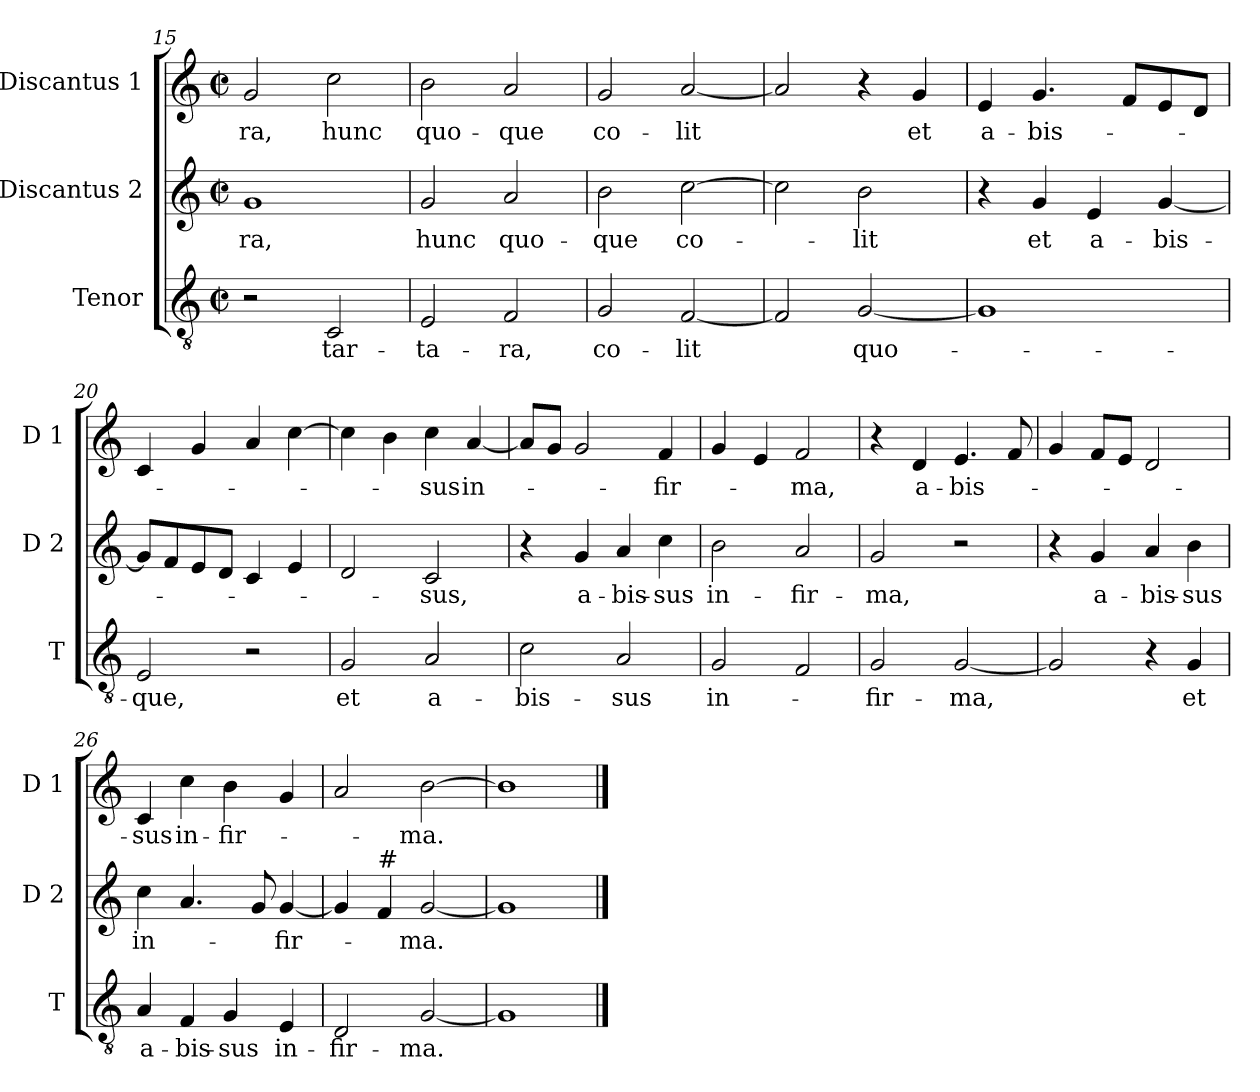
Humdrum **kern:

**kern	**text	**kern	**text	**kern	**text
*part3	*part3	*part2	*part2	*part1	*part1
*staff3	*staff3	*staff2	*staff2	*staff1	*staff1
*I"Tenor	*	*I"Discantus 2	*	*I"Discantus 1	*
*I'T	*	*I'D 2	*	*I'D 1	*
*clefGv2	*	*clefG2	*	*clefG2	*
*k[]	*	*k[]	*	*k[]	*
*C:	*	*C:	*	*C:	*
*M2/2	*	*M2/2	*	*M2/2	*
*met(c|)	*	*met(c|)	*	*met(c|)	*
=15	=15	=15	=15	=15	=15
!	!	!	!LO:LY:b	!	!LO:LY:b
2r	.	1g	-ra,	2g/	-ra,
!	!LO:LY:b	!	!	!	!LO:LY:b
2C/	tar-	.	.	2cc\	hunc
!!LO:PB:g=z
=16	=16	=16	=16	=16	=16
!	!LO:LY:b	!	!LO:LY:b	!	!LO:LY:b
2E/	-ta-	2g/	hunc	2b\	quo-
!	!LO:LY:b	!	!LO:LY:b	!	!LO:LY:b
2F/	-ra,	2a/	quo-	2a/	-que
=17	=17	=17	=17	=17	=17
!	!LO:LY:b	!	!LO:LY:b	!	!LO:LY:b
2G/	co-	2b\	-que	2g/	co-
!	!LO:LY:b	!	!LO:LY:b	!	!LO:LY:b
[2F/	-lit	[2cc\	co-	[2a/	-lit
=18	=18	=18	=18	=18	=18
2F/]	.	2cc\]	.	2a/]	.
!	!LO:LY:b	!	!LO:LY:b	!	!
[2G/	quo-	2b\	-lit	4r	.
!	!	!	!	!	!LO:LY:b
.	.	.	.	4g/	et
=19	=19	=19	=19	=19	=19
!	!	!	!	!	!LO:LY:b
1G]	.	4r	.	4e/	a-
!	!	!	!LO:LY:b	!	!LO:LY:b
.	.	4g/	et	4.g/	-bis-
!	!	!	!LO:LY:b	!	!
.	.	4e/	a-	.	.
.	.	.	.	8f/L	.
!	!	!	!LO:LY:b	!	!
.	.	[4g/	-bis-	8e/	.
.	.	.	.	8d/J	.
=20	=20	=20	=20	=20	=20
!	!LO:LY:b	!	!	!	!
2E/	-que,	8g/L]	.	4c/	.
.	.	8f/	.	.	.
.	.	8e/	.	4g/	.
.	.	8d/J	.	.	.
2r	.	4c/	.	4a/	.
.	.	4e/	.	[4cc\	.
!!LO:LB:g=z
=21	=21	=21	=21	=21	=21
!	!LO:LY:b	!	!	!	!
2G/	et	2d/	.	4cc\]	.
.	.	.	.	4b\	.
!	!LO:LY:b	!	!LO:LY:b	!	!LO:LY:b
2A/	a-	2c/	-sus,	4cc\	-sus
!	!	!	!	!	!LO:LY:b
.	.	.	.	[4a/	in-
=22	=22	=22	=22	=22	=22
!	!LO:LY:b	!	!	!	!
2c\	-bis-	4r	.	8a/L]	.
.	.	.	.	8g/J	.
!	!	!	!LO:LY:b	!	!
.	.	4g/	a-	2g/	.
!	!LO:LY:b	!	!LO:LY:b	!	!
2A/	-sus	4a/	-bis-	.	.
!	!	!	!LO:LY:b	!	!LO:LY:b
.	.	4cc\	-sus	4f/	-fir-
=23	=23	=23	=23	=23	=23
!	!LO:LY:b	!	!LO:LY:b	!	!
2G/	in-	2b\	in-	4g/	.
.	.	.	.	4e/	.
!	!	!	!LO:LY:b	!	!LO:LY:b
2F/	.	2a/	-fir-	2f/	-ma,
=24	=24	=24	=24	=24	=24
!	!LO:LY:b	!	!LO:LY:b	!	!
2G/	-fir-	2g/	-ma,	4r	.
!	!	!	!	!	!LO:LY:b
.	.	.	.	4d/	a-
!	!LO:LY:b	!	!	!	!LO:LY:b
[2G/	-ma,	2r	.	4.e/	-bis-
.	.	.	.	8f/	.
!!LO:LB:g=z
=25	=25	=25	=25	=25	=25
2G/]	.	4r	.	4g/	.
!	!	!	!LO:LY:b	!	!
.	.	4g/	a-	8f/L	.
.	.	.	.	8e/J	.
!	!	!	!LO:LY:b	!	!
4r	.	4a/	-bis-	2d/	.
!	!LO:LY:b	!	!LO:LY:b	!	!
4G/	et	4b\	-sus	.	.
=26	=26	=26	=26	=26	=26
!	!LO:LY:b	!	!LO:LY:b	!	!LO:LY:b
4A/	a-	4cc\	in-	4c/	-sus
!	!LO:LY:b	!	!	!	!LO:LY:b
4F/	-bis-	4.a/	.	4cc\	in-
!	!LO:LY:b	!	!	!	!LO:LY:b
4G/	-sus	.	.	4b\	-fir-
.	.	8g/	.	.	.
!	!LO:LY:b	!	!LO:LY:b	!	!
4E/	in-	[4g/	-fir-	4g/	.
=27	=27	=27	=27	=27	=27
!	!LO:LY:b	!	!	!	!
2D/	-fir-	4g/]	.	2a/	.
!	!	!LO:TX:a:t=#	!	!	!
.	.	4f/	.	.	.
!	!LO:LY:b	!	!LO:LY:b	!	!LO:LY:b
[2G/	-ma.	[2g/	-ma.	[2b\	-ma.
=28	=28	=28	=28	=28	=28
1G]	.	1g]	.	1b]	.
==	==	==	==	==	==
*-	*-	*-	*-	*-	*-
